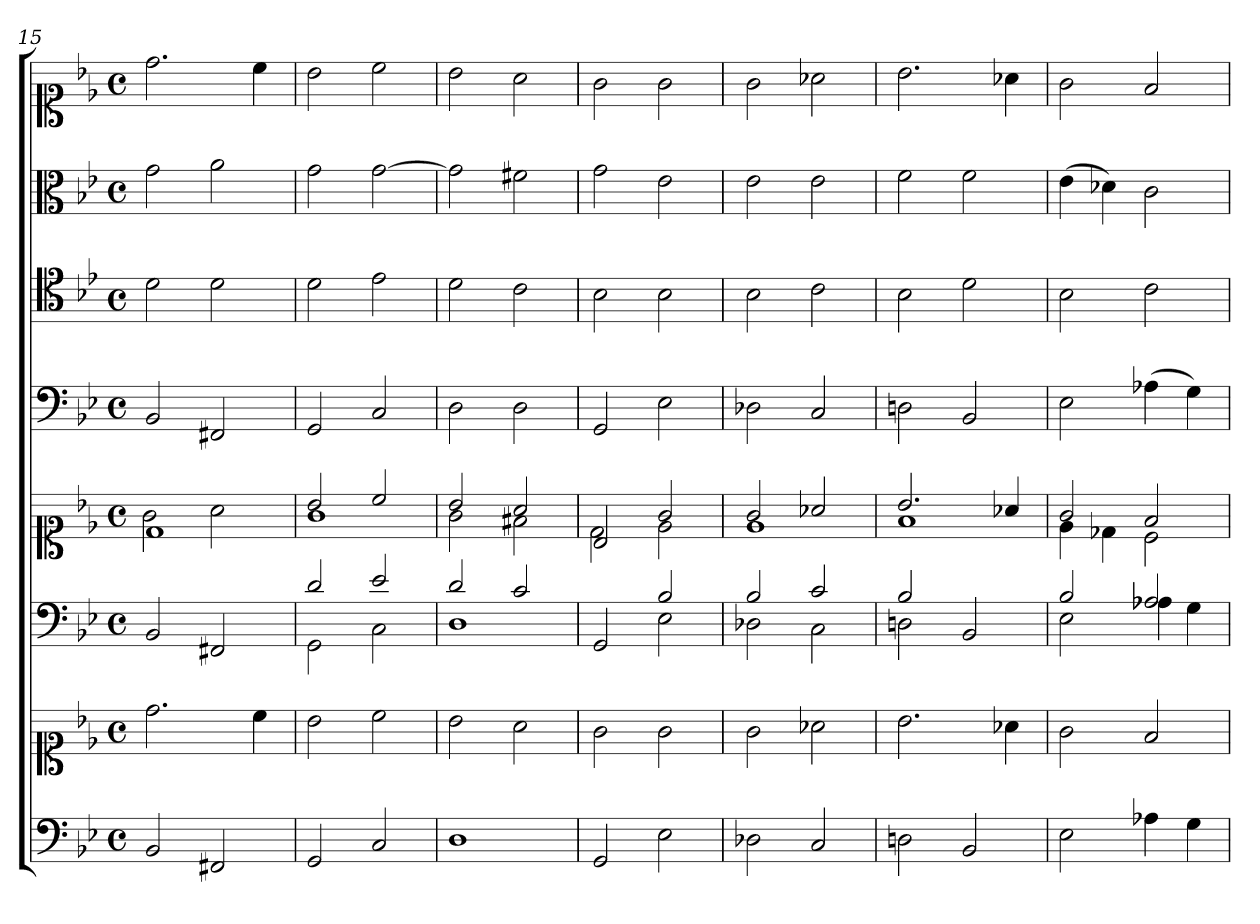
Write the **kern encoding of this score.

**kern	**kern	**kern	**kern	**kern	**kern	**kern	**kern
*part6	*part6	*part5	*part5	*part4	*part3	*part2	*part1
*staff8	*staff7	*staff6	*staff5	*staff4	*staff3	*staff2	*staff1
*clefF4	*clefC1	*clefF4	*clefC1	*clefF4	*clefC4	*clefC3	*clefC1
*k[b-e-]	*k[b-e-]	*k[b-e-]	*k[b-e-]	*k[b-e-]	*k[b-e-]	*k[b-e-]	*k[b-e-]
*B-:	*B-:	*B-:	*B-:	*B-:	*B-:	*B-:	*B-:
*M4/4	*M4/4	*M4/4	*M4/4	*M4/4	*M4/4	*M4/4	*M4/4
*met(c)	*met(c)	*met(c)	*met(c)	*met(c)	*met(c)	*met(c)	*met(c)
=15	=15	=15	=15	=15	=15	=15	=15
*	*	*	*^	*	*	*	*
2BB-	2.dd	2BB-	1d	2g	2BB-	2d	2g	2.dd
2FF#X	.	2FF#X	.	2a	2FF#X	2d	2a	.
.	4cc	.	.	.	.	.	.	4cc
=16	=16	=16	=16	=16	=16	=16	=16	=16
*	*	*^	*	*	*	*	*	*
2GG	2b-	2d	2GG	2b-	1g	2GG	2d	2g	2b-
2C	2cc	2e-	2C	2cc	.	2C	2e-	[2g	2cc
=17	=17	=17	=17	=17	=17	=17	=17	=17	=17
1D	2b-	2d	1D	2b-	2g	2D	2d	2g]	2b-
.	2a	2c	.	2a	2f#X	2D	2c	2f#X	2a
=18	=18	=18	=18	=18	=18	=18	=18	=18	=18
2GG	2g	2ryy	2GG	2B-	2d	2GG	2B-	2g	2g
2E-	2g	2B-	2E-	2g	2e-	2E-	2B-	2e-	2g
=19	=19	=19	=19	=19	=19	=19	=19	=19	=19
2D-X	2g	2B-	2D-X	2g	1e-	2D-X	2B-	2e-	2g
2C	2a-X	2c	2C	2a-X	.	2C	2c	2e-	2a-X
=20	=20	=20	=20	=20	=20	=20	=20	=20	=20
2Dn	2.b-	2B-	2Dn	2.b-	1f	2Dn	2B-	2f	2.b-
2BB-	.	4ryy	2BB-	.	.	2BB-	2d	2f	.
.	4a-X	4ryy	.	4a-X	.	.	.	.	4a-X
=21	=21	=21	=21	=21	=21	=21	=21	=21	=21
2E-	2g	2B-	2E-	2g	4e-	2E-	2B-	(4e-	2g
.	.	.	.	.	4d-X	.	.	4d-X)	.
4A-X	2f	2A-X	4A-X	2f	2c	(4A-X	2c	2c	2f
4G	.	.	4G	.	.	4G)	.	.	.
*	*	*v	*v	*	*	*	*	*	*
*	*	*	*v	*v	*	*	*	*
=	=	=	=	=	=	=	=
*-	*-	*-	*-	*-	*-	*-	*-
